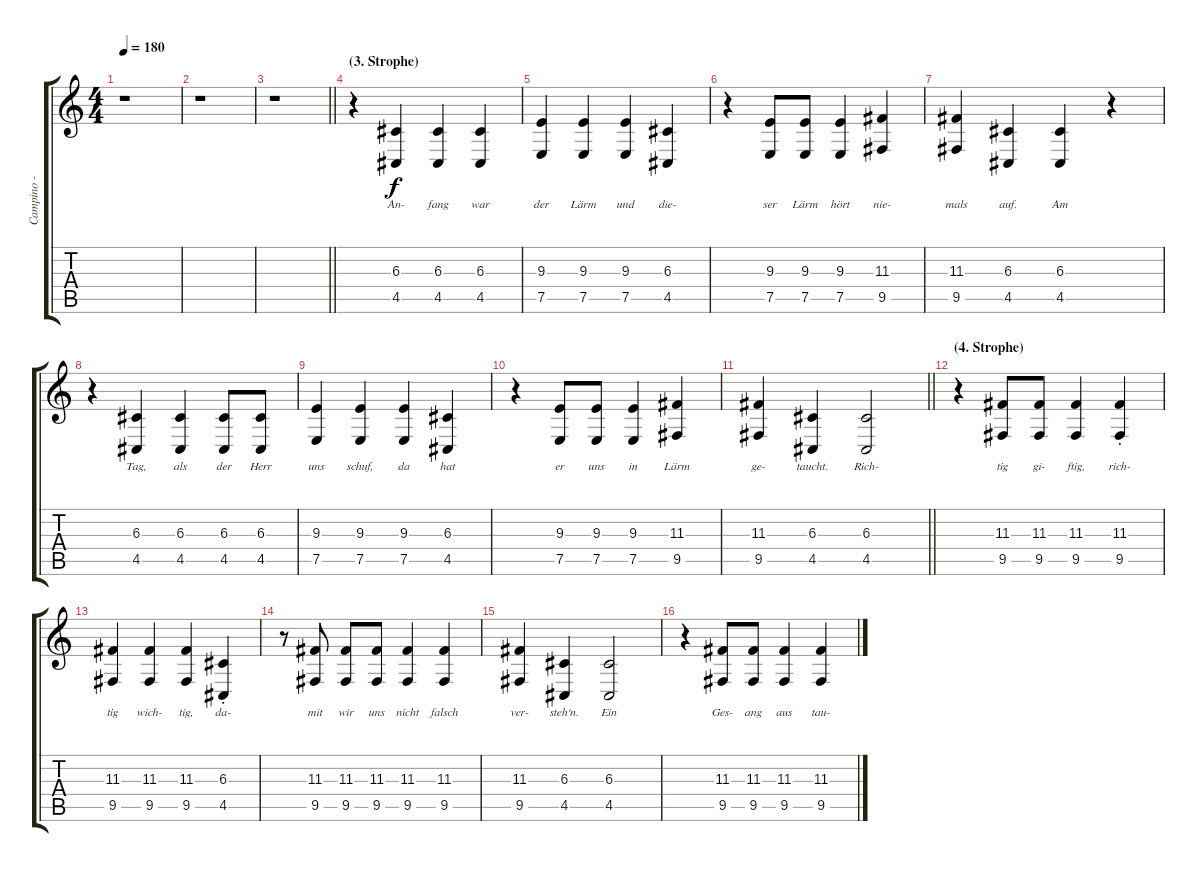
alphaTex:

\track ("Campino - 1. Stimme" "Campino - ") {instrument lead2sawtooth}
\staff {score tabs}
\tuning (E4 B3 G3 D3 A2 E2) {hide}
\ts (4 4)
\tempo 180
\clef g2
\ks c
r.1{dy f} |
r.1 |
\barLineRight lightlight
r.1 |
\section ("" "(3. Strophe)")
r.4 (6.3 4.5).4{lyrics (0 "An-") lyrics (1 "") lyrics (2 "") lyrics (3 "") lyrics (4 "")} (6.3 4.5).4{lyrics (0 "fang") lyrics (1 "") lyrics (2 "") lyrics (3 "") lyrics (4 "")} (6.3 4.5).4{lyrics (0 "war") lyrics (1 "") lyrics (2 "") lyrics (3 "") lyrics (4 "")} |
(9.3 7.5).4{lyrics (0 "der") lyrics (1 "") lyrics (2 "") lyrics (3 "") lyrics (4 "")} (9.3 7.5).4{lyrics (0 "Lärm") lyrics (1 "") lyrics (2 "") lyrics (3 "") lyrics (4 "")} (9.3 7.5).4{lyrics (0 "und") lyrics (1 "") lyrics (2 "") lyrics (3 "") lyrics (4 "")} (6.3 4.5).4{lyrics (0 "die-") lyrics (1 "") lyrics (2 "") lyrics (3 "") lyrics (4 "")} |
r.4 (9.3 7.5).8{lyrics (0 "ser") lyrics (1 "") lyrics (2 "") lyrics (3 "") lyrics (4 "")} (9.3 7.5).8{lyrics (0 "Lärm") lyrics (1 "") lyrics (2 "") lyrics (3 "") lyrics (4 "")} (9.3 7.5).4{lyrics (0 "hört") lyrics (1 "") lyrics (2 "") lyrics (3 "") lyrics (4 "")} (11.3 9.5).4{lyrics (0 "nie-") lyrics (1 "") lyrics (2 "") lyrics (3 "") lyrics (4 "")} |
(11.3 9.5).4{lyrics (0 "mals") lyrics (1 "") lyrics (2 "") lyrics (3 "") lyrics (4 "")} (6.3 4.5).4{lyrics (0 "auf.") lyrics (1 "") lyrics (2 "") lyrics (3 "") lyrics (4 "")} (6.3 4.5).4{lyrics (0 "Am") lyrics (1 "") lyrics (2 "") lyrics (3 "") lyrics (4 "")} r.4 |
r.4 (6.3 4.5).4{lyrics (0 "Tag,") lyrics (1 "") lyrics (2 "") lyrics (3 "") lyrics (4 "")} (6.3 4.5).4{lyrics (0 "als") lyrics (1 "") lyrics (2 "") lyrics (3 "") lyrics (4 "")} (6.3 4.5).8{lyrics (0 "der") lyrics (1 "") lyrics (2 "") lyrics (3 "") lyrics (4 "")} (6.3 4.5).8{lyrics (0 "Herr") lyrics (1 "") lyrics (2 "") lyrics (3 "") lyrics (4 "")} |
(9.3 7.5).4{lyrics (0 "uns") lyrics (1 "") lyrics (2 "") lyrics (3 "") lyrics (4 "")} (9.3 7.5).4{lyrics (0 "schuf,") lyrics (1 "") lyrics (2 "") lyrics (3 "") lyrics (4 "")} (9.3 7.5).4{lyrics (0 "da") lyrics (1 "") lyrics (2 "") lyrics (3 "") lyrics (4 "")} (6.3 4.5).4{lyrics (0 "hat") lyrics (1 "") lyrics (2 "") lyrics (3 "") lyrics (4 "")} |
r.4 (9.3 7.5).8{lyrics (0 "er") lyrics (1 "") lyrics (2 "") lyrics (3 "") lyrics (4 "")} (9.3 7.5).8{lyrics (0 "uns") lyrics (1 "") lyrics (2 "") lyrics (3 "") lyrics (4 "")} (9.3 7.5).4{lyrics (0 "in") lyrics (1 "") lyrics (2 "") lyrics (3 "") lyrics (4 "")} (11.3 9.5).4{lyrics (0 "Lärm") lyrics (1 "") lyrics (2 "") lyrics (3 "") lyrics (4 "")} |
\barLineRight lightlight
(11.3 9.5).4{lyrics (0 "ge-") lyrics (1 "") lyrics (2 "") lyrics (3 "") lyrics (4 "")} (6.3 4.5).4{lyrics (0 "taucht.") lyrics (1 "") lyrics (2 "") lyrics (3 "") lyrics (4 "")} (6.3 4.5).2{lyrics (0 "Rich-") lyrics (1 "") lyrics (2 "") lyrics (3 "") lyrics (4 "")} |
\section ("" "(4. Strophe)")
r.4 (11.3 9.5).8{lyrics (0 "tig") lyrics (1 "") lyrics (2 "") lyrics (3 "") lyrics (4 "")} (11.3 9.5).8{lyrics (0 "gi-") lyrics (1 "") lyrics (2 "") lyrics (3 "") lyrics (4 "")} (11.3 9.5).4{lyrics (0 "ftig,") lyrics (1 "") lyrics (2 "") lyrics (3 "") lyrics (4 "")} (11.3{st} 9.5{st}).4{lyrics (0 "rich-") lyrics (1 "") lyrics (2 "") lyrics (3 "") lyrics (4 "")} |
(11.3 9.5).4{lyrics (0 "tig") lyrics (1 "") lyrics (2 "") lyrics (3 "") lyrics (4 "")} (11.3 9.5).4{lyrics (0 "wich-") lyrics (1 "") lyrics (2 "") lyrics (3 "") lyrics (4 "")} (11.3 9.5).4{lyrics (0 "tig,") lyrics (1 "") lyrics (2 "") lyrics (3 "") lyrics (4 "")} (6.3{st} 4.5{st}).4{lyrics (0 "da-") lyrics (1 "") lyrics (2 "") lyrics (3 "") lyrics (4 "")} |
r.8 (11.3 9.5).8{lyrics (0 "mit") lyrics (1 "") lyrics (2 "") lyrics (3 "") lyrics (4 "")} (11.3 9.5).8{lyrics (0 "wir") lyrics (1 "") lyrics (2 "") lyrics (3 "") lyrics (4 "")} (11.3 9.5).8{lyrics (0 "uns") lyrics (1 "") lyrics (2 "") lyrics (3 "") lyrics (4 "")} (11.3 9.5).4{lyrics (0 "nicht") lyrics (1 "") lyrics (2 "") lyrics (3 "") lyrics (4 "")} (11.3 9.5).4{lyrics (0 "falsch") lyrics (1 "") lyrics (2 "") lyrics (3 "") lyrics (4 "")} |
(11.3 9.5).4{lyrics (0 "ver-") lyrics (1 "") lyrics (2 "") lyrics (3 "") lyrics (4 "")} (6.3 4.5).4{lyrics (0 "steh'n.") lyrics (1 "") lyrics (2 "") lyrics (3 "") lyrics (4 "")} (6.3 4.5).2{lyrics (0 "Ein") lyrics (1 "") lyrics (2 "") lyrics (3 "") lyrics (4 "")} |
r.4 (11.3 9.5).8{lyrics (0 "Ges-") lyrics (1 "") lyrics (2 "") lyrics (3 "") lyrics (4 "")} (11.3 9.5).8{lyrics (0 "ang") lyrics (1 "") lyrics (2 "") lyrics (3 "") lyrics (4 "")} (11.3 9.5).4{lyrics (0 "aus") lyrics (1 "") lyrics (2 "") lyrics (3 "") lyrics (4 "")} (11.3 9.5).4{lyrics (0 "tau-") lyrics (1 "") lyrics (2 "") lyrics (3 "") lyrics (4 "")}
